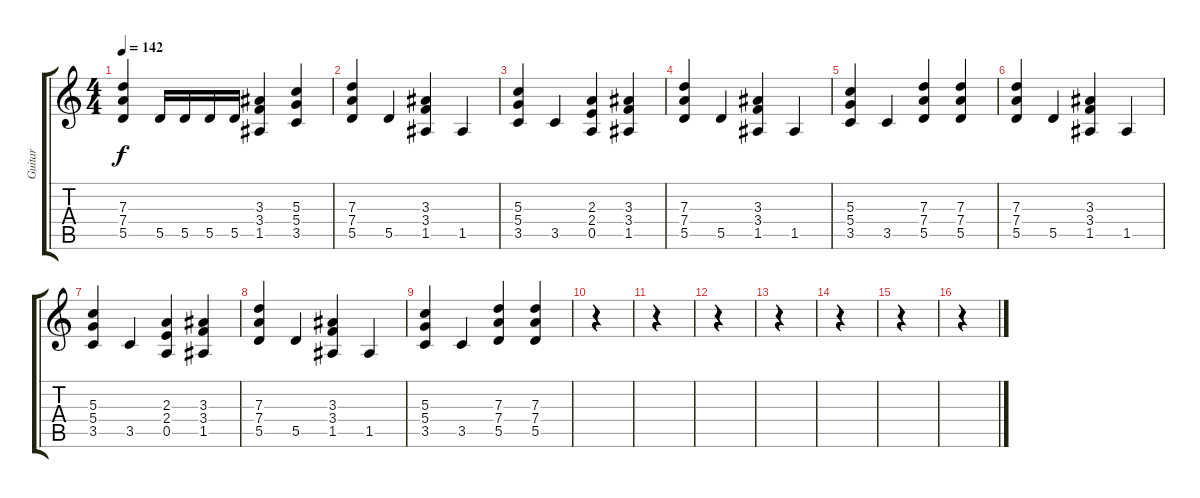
\track ("Guitar" "Guitar") {instrument distortionguitar}
\staff {score tabs}
\tuning (E4 B3 G3 D3 A2 E2) {hide}
\ts (4 4)
\tempo 142
\clef g2
\ks c
(7.3 7.4 5.5).4{dy f} 5.5.16 5.5.16 5.5.16 5.5.16 (3.3 3.4 1.5).4 (5.3 5.4 3.5).4 |
(7.3 7.4 5.5).4 5.5.4 (3.3 3.4 1.5).4 1.5.4 |
(5.3 5.4 3.5).4 3.5.4 (2.3 2.4 0.5).4 (3.3 3.4 1.5).4 |
(7.3 7.4 5.5).4 5.5.4 (3.3 3.4 1.5).4 1.5.4 |
(5.3 5.4 3.5).4 3.5.4 (7.3 7.4 5.5).4 (7.3 7.4 5.5).4 |
(7.3 7.4 5.5).4 5.5.4 (3.3 3.4 1.5).4 1.5.4 |
(5.3 5.4 3.5).4 3.5.4 (2.3 2.4 0.5).4 (3.3 3.4 1.5).4 |
(7.3 7.4 5.5).4 5.5.4 (3.3 3.4 1.5).4 1.5.4 |
(5.3 5.4 3.5).4 3.5.4 (7.3 7.4 5.5).4 (7.3 7.4 5.5).4 |
r.4 |
r.4 |
r.4 |
r.4 |
r.4 |
r.4 |
r.4
